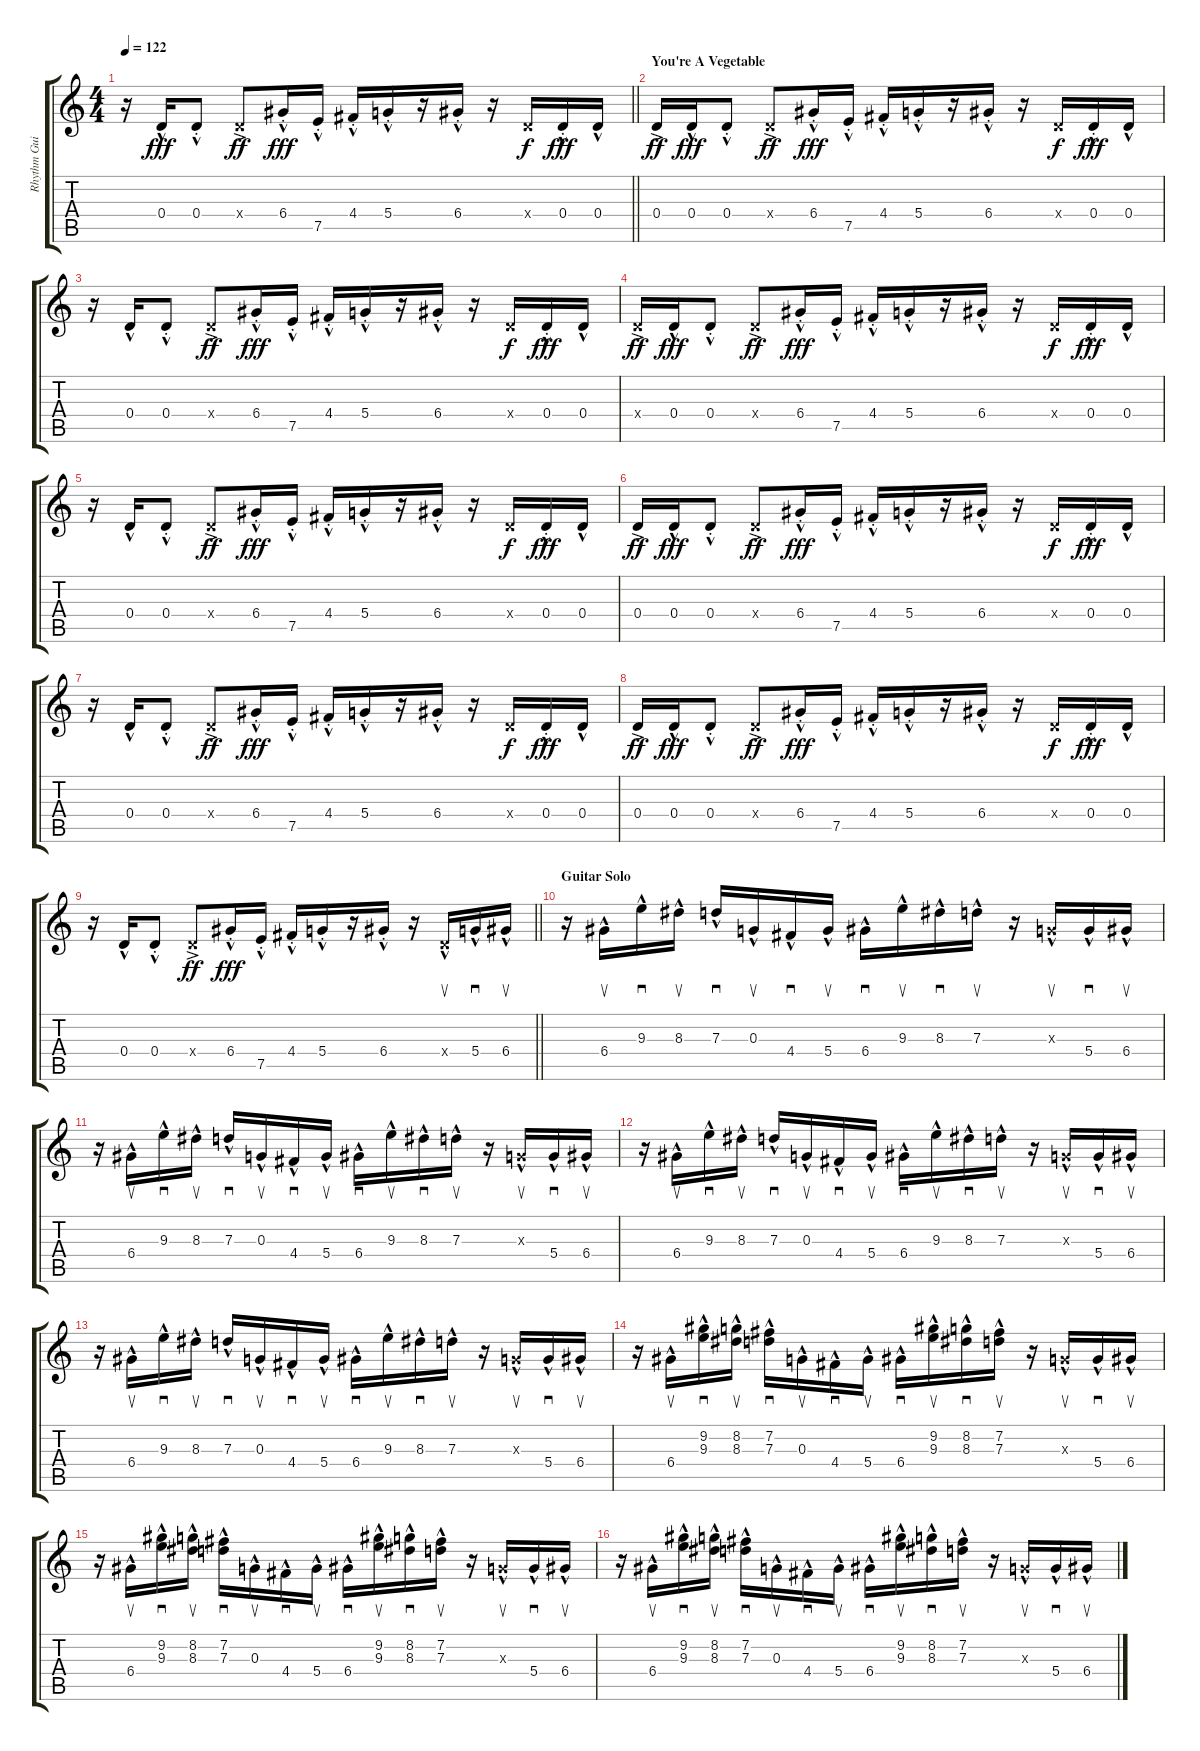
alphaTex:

\track ("Rhythm Guitar" "Rhythm Gui") {instrument electricguitarmuted}
\staff {score tabs}
\tuning (E4 B3 G3 D3 A2 E2) {hide}
\ts (4 4)
\tempo 122
\clef g2
\barLineRight lightlight
\ks c
r.16{dy fff} 0.4{hac}.16 0.4{hac st}.8 0.4{ac x}.8{dy ff} 6.4{hac st}.16{dy fff} 7.5{hac st}.16 4.4{hac st}.16 5.4{hac st}.16 r.16 6.4{hac st}.16 r.16 0.4{x}.16{dy f} 0.4{hac st}.16{dy fff} 0.4{hac}.16 |
\section ("" "You're A Vegetable")
0.4{ac}.16{dy ff} 0.4{hac}.16{dy fff} 0.4{hac st}.8 0.4{ac x}.8{dy ff} 6.4{hac st}.16{dy fff} 7.5{hac st}.16 4.4{hac st}.16 5.4{hac st}.16 r.16 6.4{hac st}.16 r.16 0.4{x}.16{dy f} 0.4{hac st}.16{dy fff} 0.4{hac}.16 |
r.16 0.4{hac}.16 0.4{hac st}.8 0.4{ac x}.8{dy ff} 6.4{hac st}.16{dy fff} 7.5{hac st}.16 4.4{hac st}.16 5.4{hac st}.16 r.16 6.4{hac st}.16 r.16 0.4{x}.16{dy f} 0.4{hac st}.16{dy fff} 0.4{hac}.16 |
0.4{ac x}.16{dy ff} 0.4{hac}.16{dy fff} 0.4{hac st}.8 0.4{ac x}.8{dy ff} 6.4{hac st}.16{dy fff} 7.5{hac st}.16 4.4{hac st}.16 5.4{hac st}.16 r.16 6.4{hac st}.16 r.16 0.4{x}.16{dy f} 0.4{hac st}.16{dy fff} 0.4{hac}.16 |
r.16 0.4{hac}.16 0.4{hac st}.8 0.4{ac x}.8{dy ff} 6.4{hac st}.16{dy fff} 7.5{hac st}.16 4.4{hac st}.16 5.4{hac st}.16 r.16 6.4{hac st}.16 r.16 0.4{x}.16{dy f} 0.4{hac st}.16{dy fff} 0.4{hac}.16 |
0.4{ac}.16{dy ff} 0.4{hac}.16{dy fff} 0.4{hac st}.8 0.4{ac x}.8{dy ff} 6.4{hac st}.16{dy fff} 7.5{hac st}.16 4.4{hac st}.16 5.4{hac st}.16 r.16 6.4{hac st}.16 r.16 0.4{x}.16{dy f} 0.4{hac st}.16{dy fff} 0.4{hac}.16 |
r.16 0.4{hac}.16 0.4{hac st}.8 0.4{ac x}.8{dy ff} 6.4{hac st}.16{dy fff} 7.5{hac st}.16 4.4{hac st}.16 5.4{hac st}.16 r.16 6.4{hac st}.16 r.16 0.4{x}.16{dy f} 0.4{hac st}.16{dy fff} 0.4{hac}.16 |
0.4{ac}.16{dy ff} 0.4{hac}.16{dy fff} 0.4{hac st}.8 0.4{ac x}.8{dy ff} 6.4{hac st}.16{dy fff} 7.5{hac st}.16 4.4{hac st}.16 5.4{hac st}.16 r.16 6.4{hac st}.16 r.16 0.4{x}.16{dy f} 0.4{hac st}.16{dy fff} 0.4{hac}.16 |
\barLineRight lightlight
r.16 0.4{hac}.16 0.4{hac st}.8 0.4{ac x}.8{dy ff} 6.4{hac st}.16{dy fff} 7.5{hac st}.16 4.4{hac st}.16 5.4{hac st}.16 r.16 6.4{hac st}.16 r.16 0.4{hac x}.16{su} 5.4{hac}.16{sd} 6.4{hac}.16{su} |
\section ("" "Guitar Solo")
r.16 6.4{hac}.16{su} 9.3{hac}.16{sd} 8.3{hac}.16{su} 7.3{hac}.16{sd} 0.3{hac}.16{su} 4.4{hac}.16{sd} 5.4{hac}.16{su} 6.4{hac}.16{sd} 9.3{hac}.16{su} 8.3{hac}.16{sd} 7.3{hac}.16{su} r.16 0.3{hac x}.16{su} 5.4{hac}.16{sd} 6.4{hac}.16{su} |
r.16 6.4{hac}.16{su} 9.3{hac}.16{sd} 8.3{hac}.16{su} 7.3{hac}.16{sd} 0.3{hac}.16{su} 4.4{hac}.16{sd} 5.4{hac}.16{su} 6.4{hac}.16{sd} 9.3{hac}.16{su} 8.3{hac}.16{sd} 7.3{hac}.16{su} r.16 0.3{hac x}.16{su} 5.4{hac}.16{sd} 6.4{hac}.16{su} |
r.16 6.4{hac}.16{su} 9.3{hac}.16{sd} 8.3{hac}.16{su} 7.3{hac}.16{sd} 0.3{hac}.16{su} 4.4{hac}.16{sd} 5.4{hac}.16{su} 6.4{hac}.16{sd} 9.3{hac}.16{su} 8.3{hac}.16{sd} 7.3{hac}.16{su} r.16 0.3{hac x}.16{su} 5.4{hac}.16{sd} 6.4{hac}.16{su} |
r.16 6.4{hac}.16{su} 9.3{hac}.16{sd} 8.3{hac}.16{su} 7.3{hac}.16{sd} 0.3{hac}.16{su} 4.4{hac}.16{sd} 5.4{hac}.16{su} 6.4{hac}.16{sd} 9.3{hac}.16{su} 8.3{hac}.16{sd} 7.3{hac}.16{su} r.16 0.3{hac x}.16{su} 5.4{hac}.16{sd} 6.4{hac}.16{su} |
r.16 6.4{hac}.16{su} (9.2{hac} 9.3{hac}).16{sd} (8.2{hac} 8.3{hac}).16{su} (7.2{hac} 7.3{hac}).16{sd} 0.3{hac}.16{su} 4.4{hac}.16{sd} 5.4{hac}.16{su} 6.4{hac}.16{sd} (9.2{hac} 9.3{hac}).16{su} (8.2{hac} 8.3{hac}).16{sd} (7.2{hac} 7.3{hac}).16{su} r.16 0.3{hac x}.16{su} 5.4{hac}.16{sd} 6.4{hac}.16{su} |
r.16 6.4{hac}.16{su} (9.2{hac} 9.3{hac}).16{sd} (8.2{hac} 8.3{hac}).16{su} (7.2{hac} 7.3{hac}).16{sd} 0.3{hac}.16{su} 4.4{hac}.16{sd} 5.4{hac}.16{su} 6.4{hac}.16{sd} (9.2{hac} 9.3{hac}).16{su} (8.2{hac} 8.3{hac}).16{sd} (7.2{hac} 7.3{hac}).16{su} r.16 0.3{hac x}.16{su} 5.4{hac}.16{sd} 6.4{hac}.16{su} |
r.16 6.4{hac}.16{su} (9.2{hac} 9.3{hac}).16{sd} (8.2{hac} 8.3{hac}).16{su} (7.2{hac} 7.3{hac}).16{sd} 0.3{hac}.16{su} 4.4{hac}.16{sd} 5.4{hac}.16{su} 6.4{hac}.16{sd} (9.2{hac} 9.3{hac}).16{su} (8.2{hac} 8.3{hac}).16{sd} (7.2{hac} 7.3{hac}).16{su} r.16 0.3{hac x}.16{su} 5.4{hac}.16{sd} 6.4{hac}.16{su}
